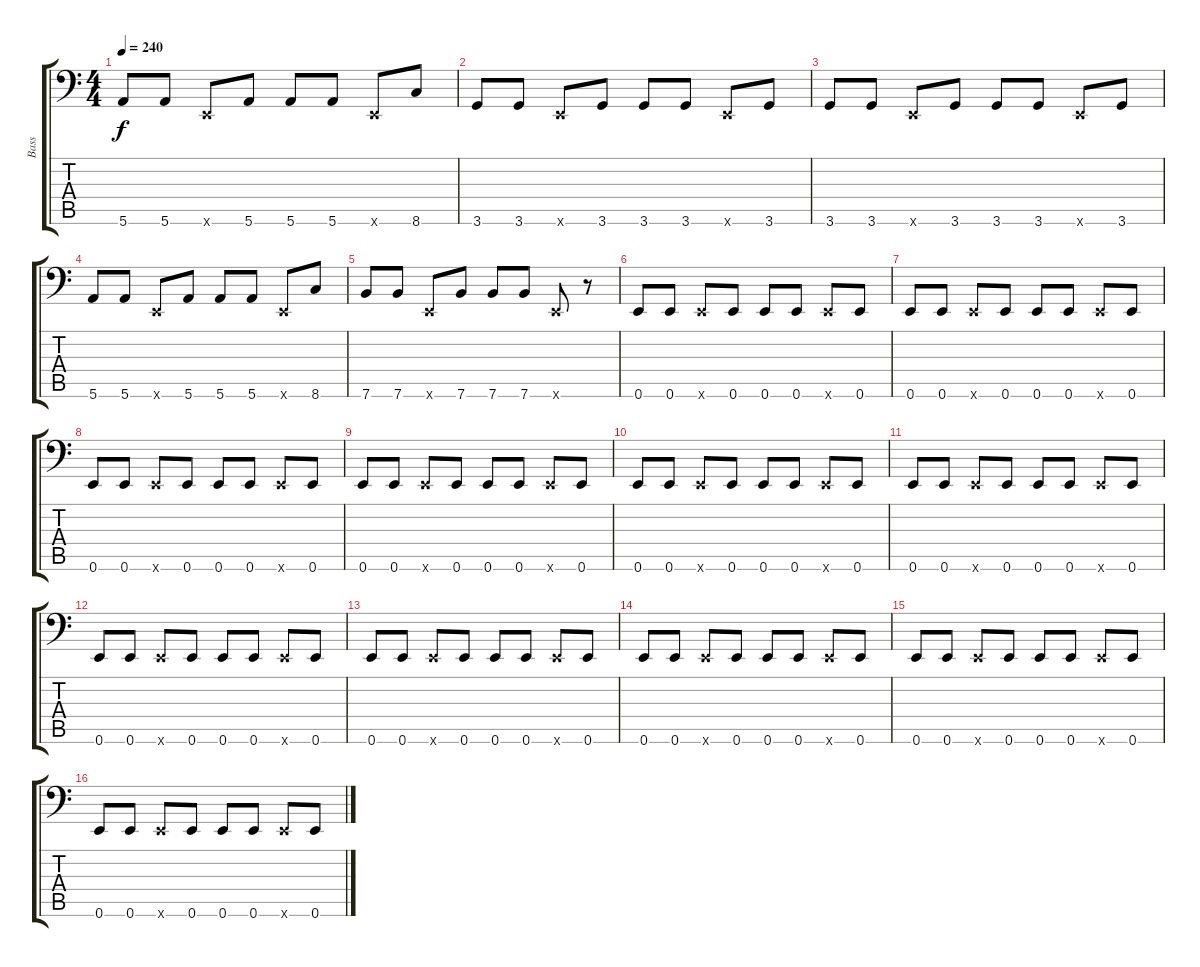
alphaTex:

\track ("Bass" "Bass") {instrument electricbasspick}
\staff {score tabs}
\tuning (E3 B2 G2 D2 A1 E1) {hide}
\ts (4 4)
\tempo 240
\clef f4
\ks c
5.6.8{dy f} 5.6.8 0.6{x}.8 5.6.8 5.6.8 5.6.8 0.6{x}.8 8.6.8 |
3.6.8 3.6.8 0.6{x}.8 3.6.8 3.6.8 3.6.8 0.6{x}.8 3.6.8 |
3.6.8 3.6.8 0.6{x}.8 3.6.8 3.6.8 3.6.8 0.6{x}.8 3.6.8 |
5.6.8 5.6.8 0.6{x}.8 5.6.8 5.6.8 5.6.8 0.6{x}.8 8.6.8 |
7.6.8 7.6.8 0.6{x}.8 7.6.8 7.6.8 7.6.8 0.6{x}.8 r.8 |
0.6.8 0.6.8 0.6{x}.8 0.6.8 0.6.8 0.6.8 0.6{x}.8 0.6.8 |
0.6.8 0.6.8 0.6{x}.8 0.6.8 0.6.8 0.6.8 0.6{x}.8 0.6.8 |
0.6.8 0.6.8 0.6{x}.8 0.6.8 0.6.8 0.6.8 0.6{x}.8 0.6.8 |
0.6.8 0.6.8 0.6{x}.8 0.6.8 0.6.8 0.6.8 0.6{x}.8 0.6.8 |
0.6.8 0.6.8 0.6{x}.8 0.6.8 0.6.8 0.6.8 0.6{x}.8 0.6.8 |
0.6.8 0.6.8 0.6{x}.8 0.6.8 0.6.8 0.6.8 0.6{x}.8 0.6.8 |
0.6.8 0.6.8 0.6{x}.8 0.6.8 0.6.8 0.6.8 0.6{x}.8 0.6.8 |
0.6.8 0.6.8 0.6{x}.8 0.6.8 0.6.8 0.6.8 0.6{x}.8 0.6.8 |
0.6.8 0.6.8 0.6{x}.8 0.6.8 0.6.8 0.6.8 0.6{x}.8 0.6.8 |
0.6.8 0.6.8 0.6{x}.8 0.6.8 0.6.8 0.6.8 0.6{x}.8 0.6.8 |
0.6.8 0.6.8 0.6{x}.8 0.6.8 0.6.8 0.6.8 0.6{x}.8 0.6.8
